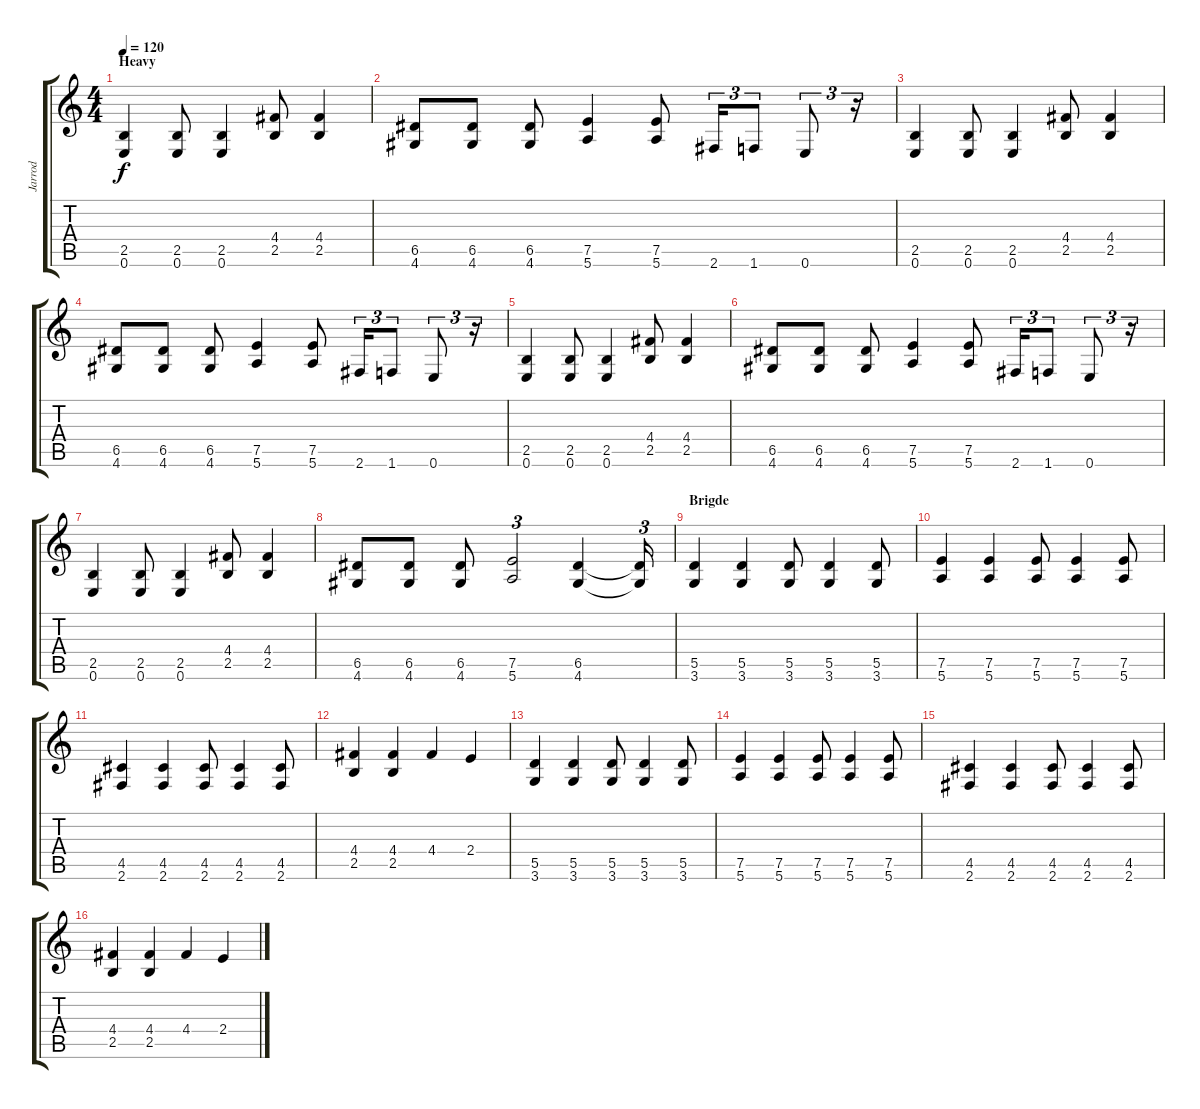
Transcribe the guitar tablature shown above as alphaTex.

\track ("Jarrod" "Jarrod") {instrument distortionguitar}
\staff {score tabs}
\tuning (E4 B3 G3 D3 A2 E2) {hide}
\ts (4 4)
\section ("" "Heavy")
\tempo 120
\clef g2
\ks c
(2.5 0.6).4{dy f} (2.5 0.6).8 (2.5 0.6).4 (4.4 2.5).8 (4.4 2.5).4 |
(6.5 4.6).8 (6.5 4.6).8 (6.5 4.6).8 (7.5 5.6).4 (7.5 5.6).8 2.6.16{tu (3 2)} 1.6.8{tu (3 2)} 0.6.8{tu (3 2)} r.16{tu (3 2)} |
(2.5 0.6).4 (2.5 0.6).8 (2.5 0.6).4 (4.4 2.5).8 (4.4 2.5).4 |
(6.5 4.6).8 (6.5 4.6).8 (6.5 4.6).8 (7.5 5.6).4 (7.5 5.6).8 2.6.16{tu (3 2)} 1.6.8{tu (3 2)} 0.6.8{tu (3 2)} r.16{tu (3 2)} |
(2.5 0.6).4 (2.5 0.6).8 (2.5 0.6).4 (4.4 2.5).8 (4.4 2.5).4 |
(6.5 4.6).8 (6.5 4.6).8 (6.5 4.6).8 (7.5 5.6).4 (7.5 5.6).8 2.6.16{tu (3 2)} 1.6.8{tu (3 2)} 0.6.8{tu (3 2)} r.16{tu (3 2)} |
(2.5 0.6).4 (2.5 0.6).8 (2.5 0.6).4 (4.4 2.5).8 (4.4 2.5).4 |
(6.5 4.6).8 (6.5 4.6).8 (6.5 4.6).8 (7.5 5.6).2{tu (3 2)} (6.5 4.6).4 (6.5{t} 4.6{t}).16{tu (3 2)} |
\section ("" "Brigde")
(5.5 3.6).4 (5.5 3.6).4 (5.5 3.6).8 (5.5 3.6).4 (5.5 3.6).8 |
(7.5 5.6).4 (7.5 5.6).4 (7.5 5.6).8 (7.5 5.6).4 (7.5 5.6).8 |
(4.5 2.6).4 (4.5 2.6).4 (4.5 2.6).8 (4.5 2.6).4 (4.5 2.6).8 |
(4.4 2.5).4 (4.4 2.5).4 4.4.4 2.4.4 |
(5.5 3.6).4 (5.5 3.6).4 (5.5 3.6).8 (5.5 3.6).4 (5.5 3.6).8 |
(7.5 5.6).4 (7.5 5.6).4 (7.5 5.6).8 (7.5 5.6).4 (7.5 5.6).8 |
(4.5 2.6).4 (4.5 2.6).4 (4.5 2.6).8 (4.5 2.6).4 (4.5 2.6).8 |
(4.4 2.5).4 (4.4 2.5).4 4.4.4 2.4.4
